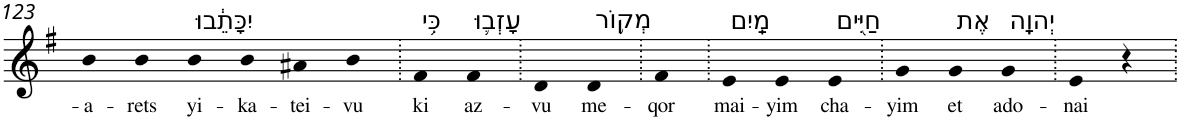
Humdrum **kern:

**kern	**text
*part1	*part1
*staff1	*staff1
*I"Piano	*
*I'Pno	*
!!LO:PB:g=z
*clefG2	*
*k[f#]	*
*G:	*
=123	=123
!	!LO:LY:b
4b	-a-
!	!LO:LY:b
4b	-rets
!LO:TX:a:t=יִכָּתֵ֔בוּ	!
!	!LO:LY:b
4b	yi-
!	!LO:LY:b
4b	-ka-
!	!LO:LY:b
4a#X	-tei-
!	!LO:LY:b
4b	-vu
=124.	=124.
!LO:TX:a:t=כִּ֥י	!
!	!LO:LY:b
4f#	ki
!LO:TX:a:t=עָזְב֛וּ	!
!	!LO:LY:b
4f#	az-
=125.	=125.
!	!LO:LY:b
4d	-vu
!LO:TX:a:t=מְק֥וֹר	!
!	!LO:LY:b
4d	me-
=126.	=126.
!	!LO:LY:b
4f#	-qor
=127.	=127.
!LO:TX:a:t=מַֽיִם	!
!	!LO:LY:b
4e	mai-
!	!LO:LY:b
4e	-yim
!LO:TX:a:t=חַיִּ֖ים	!
!	!LO:LY:b
4e	cha-
=128.	=128.
!	!LO:LY:b
4g	-yim
!LO:TX:a:t=אֶת	!
!	!LO:LY:b
4g	et
!LO:TX:a:t=יְהוָֽה	!
!	!LO:LY:b
4g	ado-
=129.	=129.
!	!LO:LY:b
4e	-nai
4r	.
=.	=.
*-	*-
